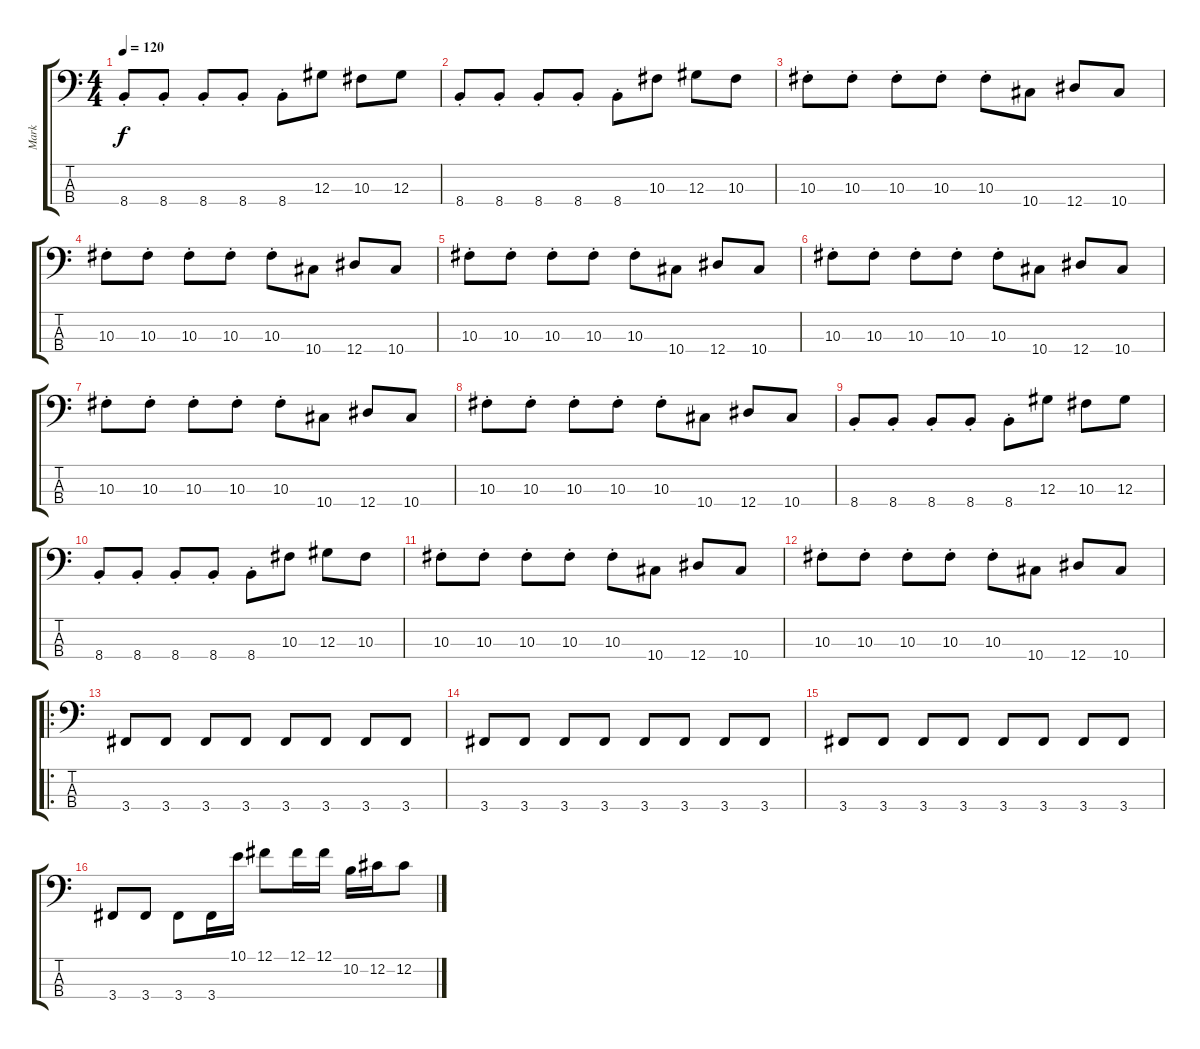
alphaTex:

\track ("Mark" "Mark") {instrument electricbasspick}
\staff {score tabs}
\tuning (Gb2 Db2 Ab1 Eb1) {hide}
\ts (4 4)
\tempo 120
\clef f4
\ks c
8.4{st}.8{dy f} 8.4{st}.8 8.4{st}.8 8.4{st}.8 8.4{st}.8 12.3.8 10.3.8 12.3.8 |
8.4{st}.8 8.4{st}.8 8.4{st}.8 8.4{st}.8 8.4{st}.8 10.3.8 12.3.8 10.3.8 |
10.3{st}.8 10.3{st}.8 10.3{st}.8 10.3{st}.8 10.3{st}.8 10.4.8 12.4.8 10.4.8 |
10.3{st}.8 10.3{st}.8 10.3{st}.8 10.3{st}.8 10.3{st}.8 10.4.8 12.4.8 10.4.8 |
10.3{st}.8 10.3{st}.8 10.3{st}.8 10.3{st}.8 10.3{st}.8 10.4.8 12.4.8 10.4.8 |
10.3{st}.8 10.3{st}.8 10.3{st}.8 10.3{st}.8 10.3{st}.8 10.4.8 12.4.8 10.4.8 |
10.3{st}.8 10.3{st}.8 10.3{st}.8 10.3{st}.8 10.3{st}.8 10.4.8 12.4.8 10.4.8 |
10.3{st}.8 10.3{st}.8 10.3{st}.8 10.3{st}.8 10.3{st}.8 10.4.8 12.4.8 10.4.8 |
8.4{st}.8 8.4{st}.8 8.4{st}.8 8.4{st}.8 8.4{st}.8 12.3.8 10.3.8 12.3.8 |
8.4{st}.8 8.4{st}.8 8.4{st}.8 8.4{st}.8 8.4{st}.8 10.3.8 12.3.8 10.3.8 |
10.3{st}.8 10.3{st}.8 10.3{st}.8 10.3{st}.8 10.3{st}.8 10.4.8 12.4.8 10.4.8 |
10.3{st}.8 10.3{st}.8 10.3{st}.8 10.3{st}.8 10.3{st}.8 10.4.8 12.4.8 10.4.8 |
\ro
3.4.8 3.4.8 3.4.8 3.4.8 3.4.8 3.4.8 3.4.8 3.4.8 |
3.4.8 3.4.8 3.4.8 3.4.8 3.4.8 3.4.8 3.4.8 3.4.8 |
3.4.8 3.4.8 3.4.8 3.4.8 3.4.8 3.4.8 3.4.8 3.4.8 |
3.4.8 3.4.8 3.4.8 3.4.16 10.1.16 12.1.8 12.1.16 12.1.16 10.2.16 12.2.16 12.2.8
